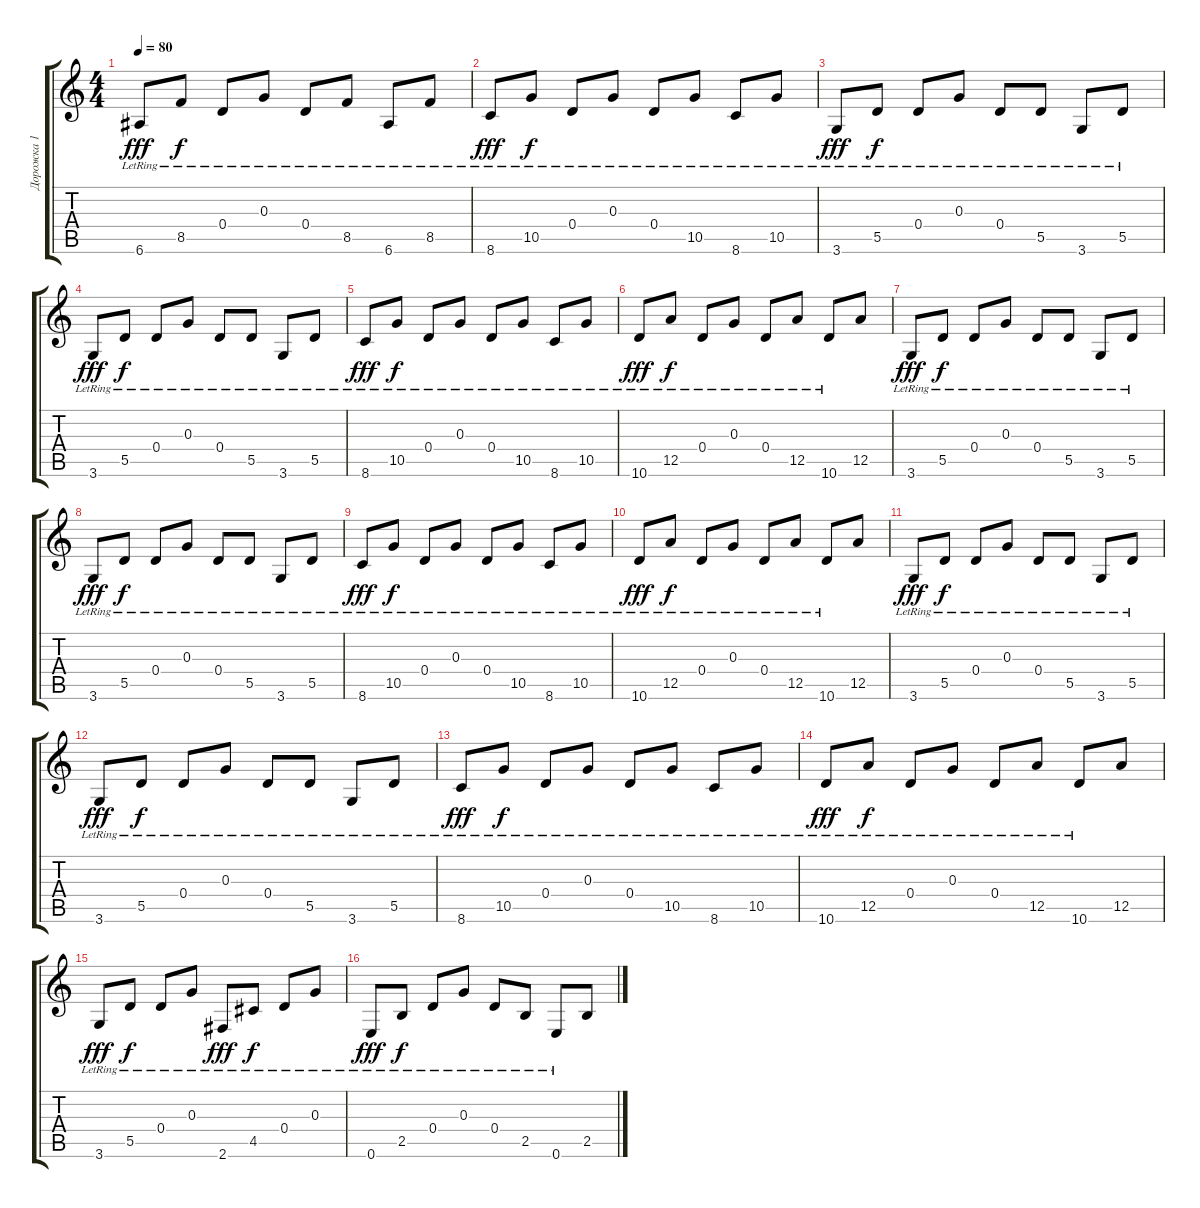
\track ("Дорожка 1" "Дорожка 1") {instrument acousticguitarnylon}
\staff {score tabs}
\tuning (E4 B3 G3 D3 A2 E2) {hide}
\ts (4 4)
\tempo 80
\clef g2
\ks c
6.6{lr}.8{dy fff} 8.5{lr}.8{dy f} 0.4{lr}.8 0.3{lr}.8 0.4{lr}.8 8.5{lr}.8 6.6{lr}.8 8.5{lr}.8 |
8.6{lr}.8{dy fff} 10.5{lr}.8{dy f} 0.4{lr}.8 0.3{lr}.8 0.4{lr}.8 10.5{lr}.8 8.6{lr}.8 10.5{lr}.8 |
3.6{lr}.8{dy fff} 5.5{lr}.8{dy f} 0.4{lr}.8 0.3{lr}.8 0.4{lr}.8 5.5{lr}.8 3.6{lr}.8 5.5{lr}.8 |
3.6{lr}.8{dy fff} 5.5{lr}.8{dy f} 0.4{lr}.8 0.3{lr}.8 0.4{lr}.8 5.5{lr}.8 3.6{lr}.8 5.5{lr}.8 |
8.6{lr}.8{dy fff} 10.5{lr}.8{dy f} 0.4{lr}.8 0.3{lr}.8 0.4{lr}.8 10.5{lr}.8 8.6{lr}.8 10.5{lr}.8 |
10.6{lr}.8{dy fff} 12.5{lr}.8{dy f} 0.4{lr}.8 0.3{lr}.8 0.4{lr}.8 12.5{lr}.8 10.6{lr}.8 12.5.8 |
3.6{lr}.8{dy fff} 5.5{lr}.8{dy f} 0.4{lr}.8 0.3{lr}.8 0.4{lr}.8 5.5{lr}.8 3.6{lr}.8 5.5{lr}.8 |
3.6{lr}.8{dy fff} 5.5{lr}.8{dy f} 0.4{lr}.8 0.3{lr}.8 0.4{lr}.8 5.5{lr}.8 3.6{lr}.8 5.5{lr}.8 |
8.6{lr}.8{dy fff} 10.5{lr}.8{dy f} 0.4{lr}.8 0.3{lr}.8 0.4{lr}.8 10.5{lr}.8 8.6{lr}.8 10.5{lr}.8 |
10.6{lr}.8{dy fff} 12.5{lr}.8{dy f} 0.4{lr}.8 0.3{lr}.8 0.4{lr}.8 12.5{lr}.8 10.6{lr}.8 12.5.8 |
3.6{lr}.8{dy fff} 5.5{lr}.8{dy f} 0.4{lr}.8 0.3{lr}.8 0.4{lr}.8 5.5{lr}.8 3.6{lr}.8 5.5{lr}.8 |
3.6{lr}.8{dy fff} 5.5{lr}.8{dy f} 0.4{lr}.8 0.3{lr}.8 0.4{lr}.8 5.5{lr}.8 3.6{lr}.8 5.5{lr}.8 |
8.6{lr}.8{dy fff} 10.5{lr}.8{dy f} 0.4{lr}.8 0.3{lr}.8 0.4{lr}.8 10.5{lr}.8 8.6{lr}.8 10.5{lr}.8 |
10.6{lr}.8{dy fff} 12.5{lr}.8{dy f} 0.4{lr}.8 0.3{lr}.8 0.4{lr}.8 12.5{lr}.8 10.6{lr}.8 12.5.8 |
3.6{lr}.8{dy fff} 5.5{lr}.8{dy f} 0.4{lr}.8 0.3{lr}.8 2.6{lr}.8{dy fff} 4.5{lr}.8{dy f} 0.4{lr}.8 0.3{lr}.8 |
0.6{lr}.8{dy fff} 2.5{lr}.8{dy f} 0.4{lr}.8 0.3{lr}.8 0.4{lr}.8 2.5{lr}.8 0.6{lr}.8 2.5.8
